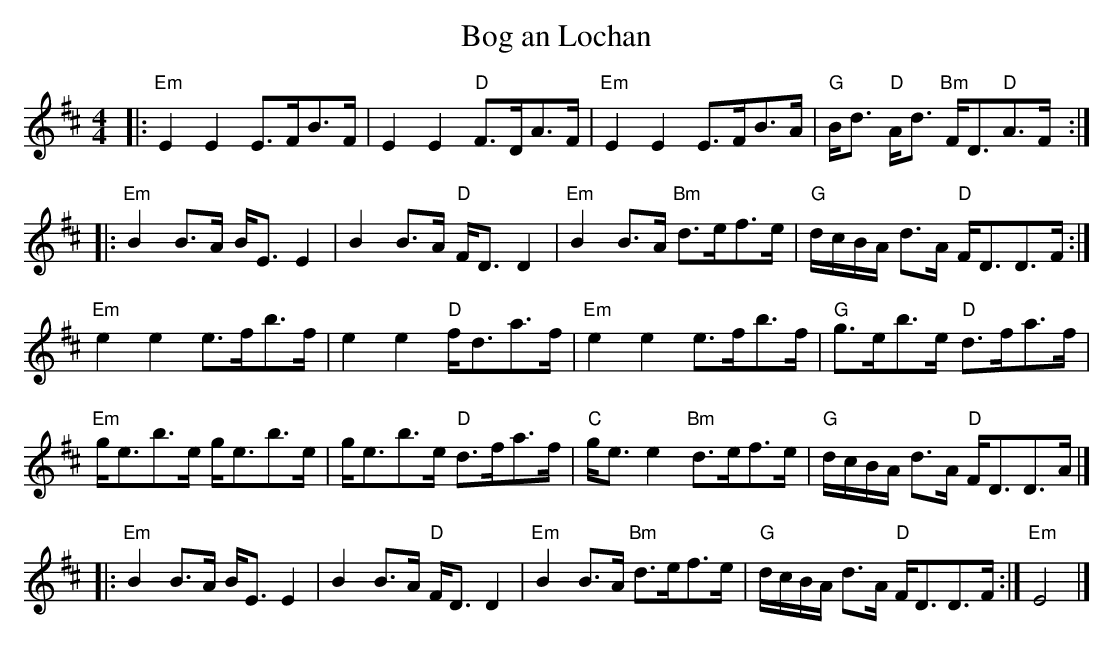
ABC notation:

X:1
T:Bog an Lochan
M:4/4
L:1/8
K:D
|:"Em"E2 E2 E3/2F/B3/2F/|E2 E2 "D"F3/2D/A3/2F/|"Em"E2 E2 E3/2F/B3/2A/|\
"G"B/d3/2 "D"A/d3/2 "Bm"F/D3/2"D"A3/2F/:|
|:"Em"B2 B3/2A/ B/E3/2 E2|B2 B3/2A/ "D"F/D3/2 D2|\
"Em"B2 B3/2A/ "Bm"d3/2e/f3/2e/|"G"d/c/B/A/ d3/2A/ "D"F/D3/2D3/2F/:|
"Em"e2 e2 e3/2f/b3/2f/|e2 e2 "D"f/d3/2a3/2f/|"Em"e2 e2 e3/2f/b3/2f/|\
"G"g3/2e/b3/2e/ "D"d3/2f/a3/2f/|
"Em"g/e3/2b3/2e/ g/e3/2b3/2e/|g/e3/2b3/2e/ "D"d3/2f/a3/2f/|\
"C"g/e3/2 e2 "Bm"d3/2e/f3/2e/|"G"d/c/B/A/ d3/2A/ "D"F/D3/2D3/2A/|]
|:"Em"B2 B3/2A/ B/E3/2 E2|B2 B3/2A/ "D"F/D3/2 D2|\
"Em"B2 B3/2A/ "Bm"d3/2e/f3/2e/|"G"d/c/B/A/ d3/2A/ "D"F/D3/2D3/2F/:|"Em"E4|]
